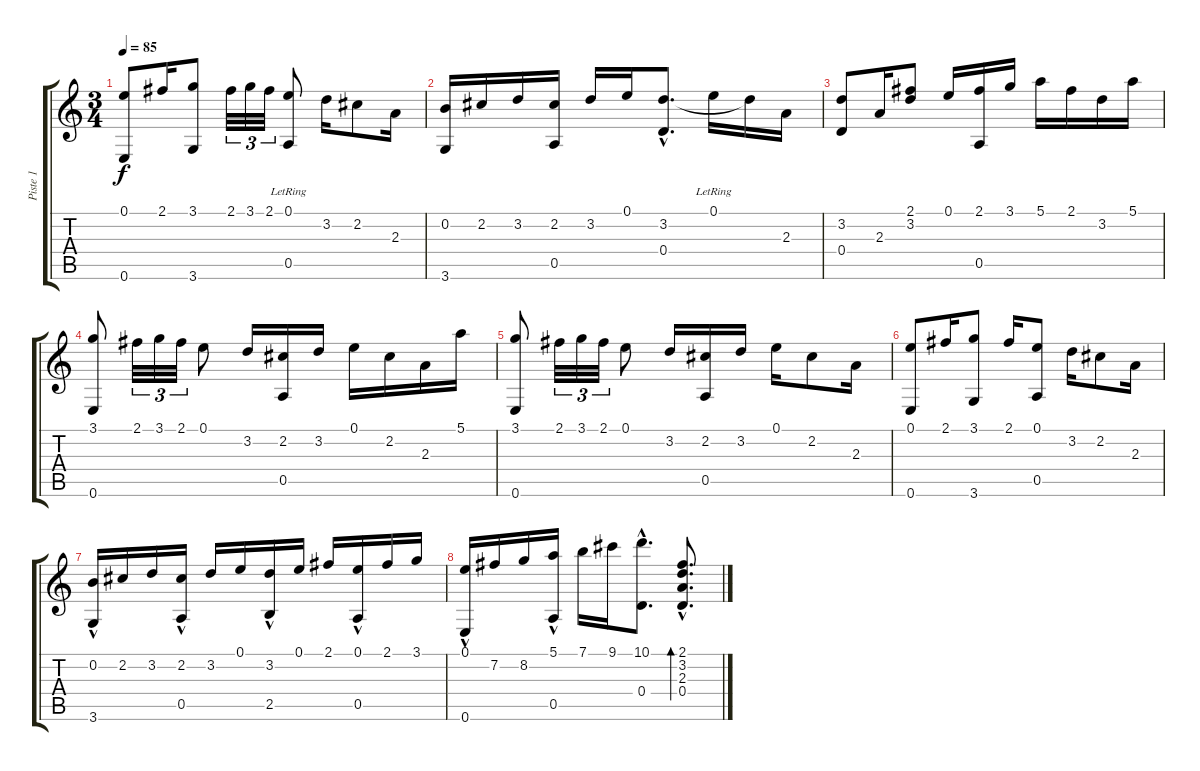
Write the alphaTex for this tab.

\track ("Piste 1" "Piste 1") {instrument acousticguitarnylon}
\staff {score tabs}
\tuning (E4 B3 G3 D3 A2 E2) {hide}
\ts (3 4)
\tempo 85
\clef g2
\ks c
(0.1 0.6).8{dy f} 2.1.16 (3.1 3.6).8 2.1.32{tu (3 2)} 3.1.32{tu (3 2)} 2.1.32{tu (3 2)} (0.1 0.5{lr}).8 3.2.16 2.2.8 2.3.16 |
(0.2 3.6).16 2.2.16 3.2.16 (2.2 0.5).16 3.2.16 0.1.16 (3.2{hac} 0.4{hac}).8{d} 0.1{lr}.16 3.2{t}.16 2.3.16 |
(3.2 0.4).8 2.3.16 (2.1 3.2).8 0.1.16 (2.1 0.5).16 3.1.16 5.1.16 2.1.16 3.2.16 5.1.16 |
(3.1 0.6).8 2.1.32{tu (3 2)} 3.1.32{tu (3 2)} 2.1.32{tu (3 2)} 0.1.8 3.2.16 (2.2 0.5).16 3.2.16 0.1.16 2.2.16 2.3.16 5.1.16 |
(3.1 0.6).8 2.1.32{tu (3 2)} 3.1.32{tu (3 2)} 2.1.32{tu (3 2)} 0.1.8 3.2.16 (2.2 0.5).16 3.2.16 0.1.16 2.2.8 2.3.16 |
(0.1 0.6).8 2.1.16 (3.1 3.6).8 2.1.16 (0.1 0.5).8 3.2.16 2.2.8 2.3.16 |
(0.2 3.6{hac}).16 2.2.16 3.2.16 (2.2 0.5{hac}).16 3.2.16 0.1.16 (3.2 2.5{hac}).16 0.1.16 2.1.16 (0.1 0.5{hac}).16 2.1.16 3.1.16 |
(0.1 0.6{hac}).16 7.2.16 8.2.16 (5.1 0.5{hac}).16 7.1.16 9.1.16 (10.1{hac} 0.4).8{d} (2.1{hac} 3.2{hac} 2.3{hac} 0.4{hac}).8{d bd 120}
